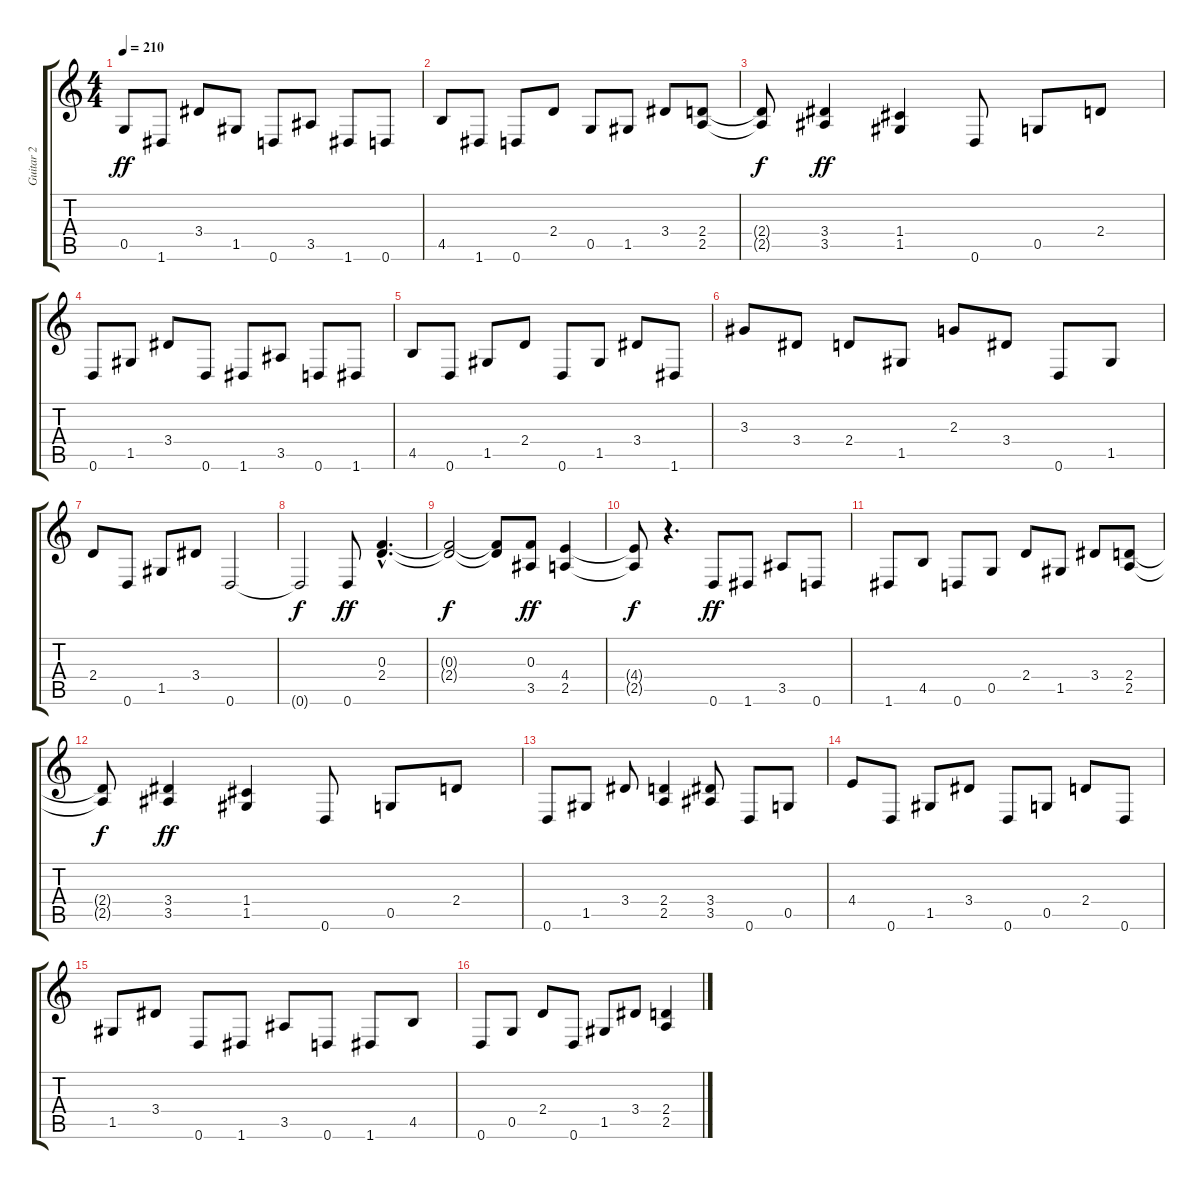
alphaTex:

\track ("Guitar 2" "Guitar 2") {instrument distortionguitar}
\staff {score tabs}
\tuning (D4 A3 F3 C3 G2 D2) {hide}
\ts (4 4)
\tempo 210
\clef g2
\ks c
0.5.8{dy ff} 1.6.8 3.4.8 1.5.8 0.6.8 3.5.8 1.6.8 0.6.8 |
4.5.8 1.6.8 0.6.8 2.4.8 0.5.8 1.5.8 3.4.8 (2.4 2.5).8 |
(2.4{t} 2.5{t}).8{dy f} (3.4 3.5).4{dy ff} (1.4 1.5).4 0.6.8 0.5.8 2.4.8 |
0.6.8 1.5.8 3.4.8 0.6.8 1.6.8 3.5.8 0.6.8 1.6.8 |
4.5.8 0.6.8 1.5.8 2.4.8 0.6.8 1.5.8 3.4.8 1.6.8 |
3.3.8 3.4.8 2.4.8 1.5.8 2.3.8 3.4.8 0.6.8 1.5.8 |
2.4.8 0.6.8 1.5.8 3.4.8 0.6.2 |
0.6{t}.2{dy f} 0.6.8{dy ff} (0.3{hac} 2.4{hac}).4{d} |
(0.3{t} 2.4{t}).2{dy f} (0.3{t} 2.4{t}).8 (0.3 3.5).8{dy ff} (4.4 2.5).4 |
(4.4{t} 2.5{t}).8{dy f} r.4{d} 0.6.8{dy ff} 1.6.8 3.5.8 0.6.8 |
1.6.8 4.5.8 0.6.8 0.5.8 2.4.8 1.5.8 3.4.8 (2.4 2.5).8 |
(2.4{t} 2.5{t}).8{dy f} (3.4 3.5).4{dy ff} (1.4 1.5).4 0.6.8 0.5.8 2.4.8 |
0.6.8 1.5.8 3.4.8 (2.4 2.5).4 (3.4 3.5).8 0.6.8 0.5.8 |
4.4.8 0.6.8 1.5.8 3.4.8 0.6.8 0.5.8 2.4.8 0.6.8 |
1.5.8 3.4.8 0.6.8 1.6.8 3.5.8 0.6.8 1.6.8 4.5.8 |
0.6.8 0.5.8 2.4.8 0.6.8 1.5.8 3.4.8 (2.4 2.5).4
